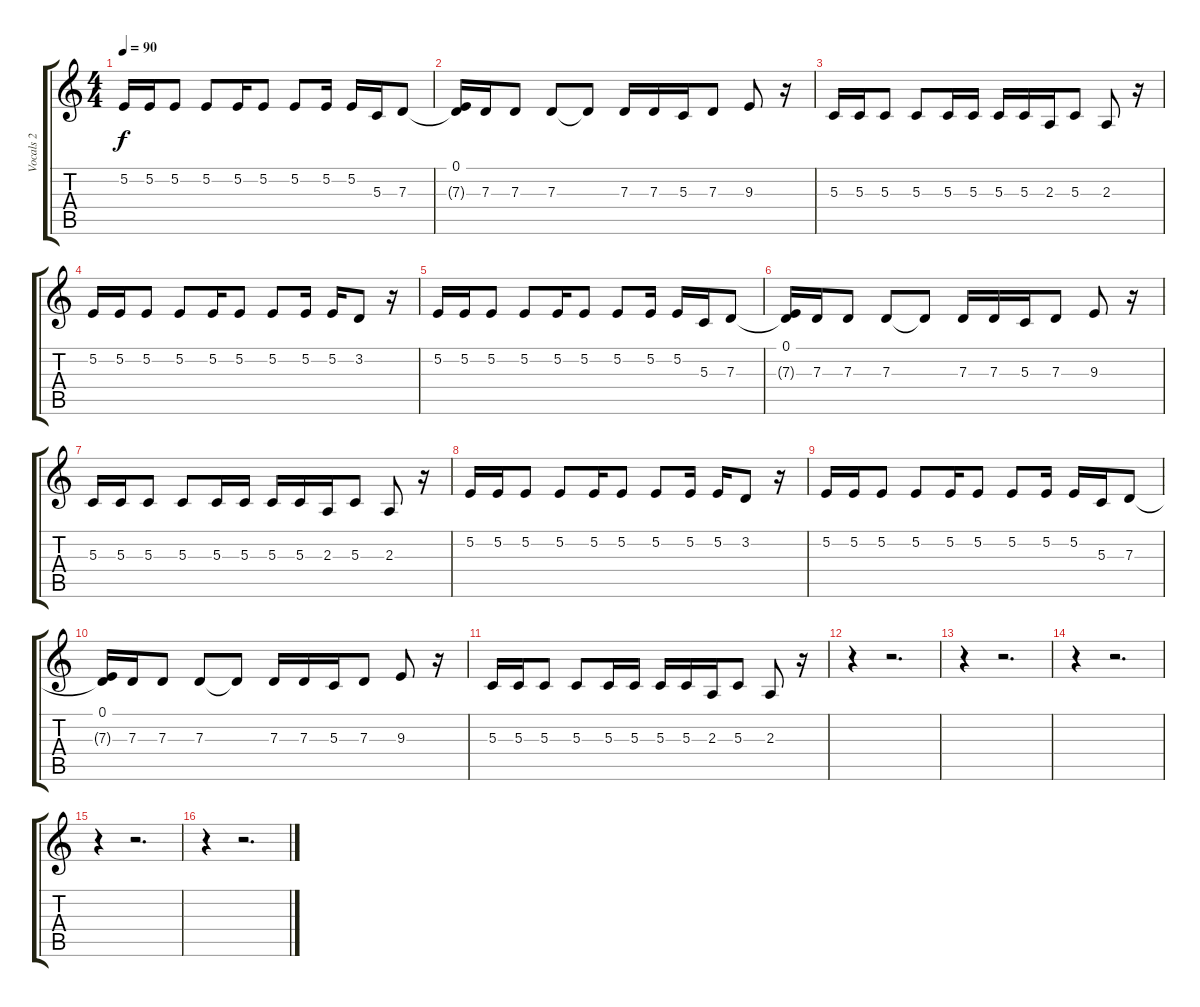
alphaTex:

\track ("Vocals 2" "Vocals 2") {instrument flute}
\staff {score tabs}
\tuning (E4 B3 G3 D3 A2 E2) {hide}
\ts (4 4)
\tempo 90
\clef g2
\ks c
5.2.16{dy f} 5.2.16 5.2.8 5.2.8 5.2.16 5.2.8 5.2.8 5.2.16 5.2.16 5.3.16 7.3.8 |
(0.1 7.3{t}).16 7.3.16 7.3.8 7.3.8 7.3{t}.8 7.3.16 7.3.16 5.3.16 7.3.8 9.3.8 r.16 |
5.3.16 5.3.16 5.3.8 5.3.8 5.3.16 5.3.16 5.3.16 5.3.16 2.3.16 5.3.8 2.3.8 r.16 |
5.2.16 5.2.16 5.2.8 5.2.8 5.2.16 5.2.8 5.2.8 5.2.16 5.2.16 3.2.8 r.16 |
5.2.16 5.2.16 5.2.8 5.2.8 5.2.16 5.2.8 5.2.8 5.2.16 5.2.16 5.3.16 7.3.8 |
(0.1 7.3{t}).16 7.3.16 7.3.8 7.3.8 7.3{t}.8 7.3.16 7.3.16 5.3.16 7.3.8 9.3.8 r.16 |
5.3.16 5.3.16 5.3.8 5.3.8 5.3.16 5.3.16 5.3.16 5.3.16 2.3.16 5.3.8 2.3.8 r.16 |
5.2.16 5.2.16 5.2.8 5.2.8 5.2.16 5.2.8 5.2.8 5.2.16 5.2.16 3.2.8 r.16 |
5.2.16 5.2.16 5.2.8 5.2.8 5.2.16 5.2.8 5.2.8 5.2.16 5.2.16 5.3.16 7.3.8 |
(0.1 7.3{t}).16 7.3.16 7.3.8 7.3.8 7.3{t}.8 7.3.16 7.3.16 5.3.16 7.3.8 9.3.8 r.16 |
5.3.16 5.3.16 5.3.8 5.3.8 5.3.16 5.3.16 5.3.16 5.3.16 2.3.16 5.3.8 2.3.8 r.16 |
r.4 r.2{d} |
r.4 r.2{d} |
r.4 r.2{d} |
r.4 r.2{d} |
r.4 r.2{d}
